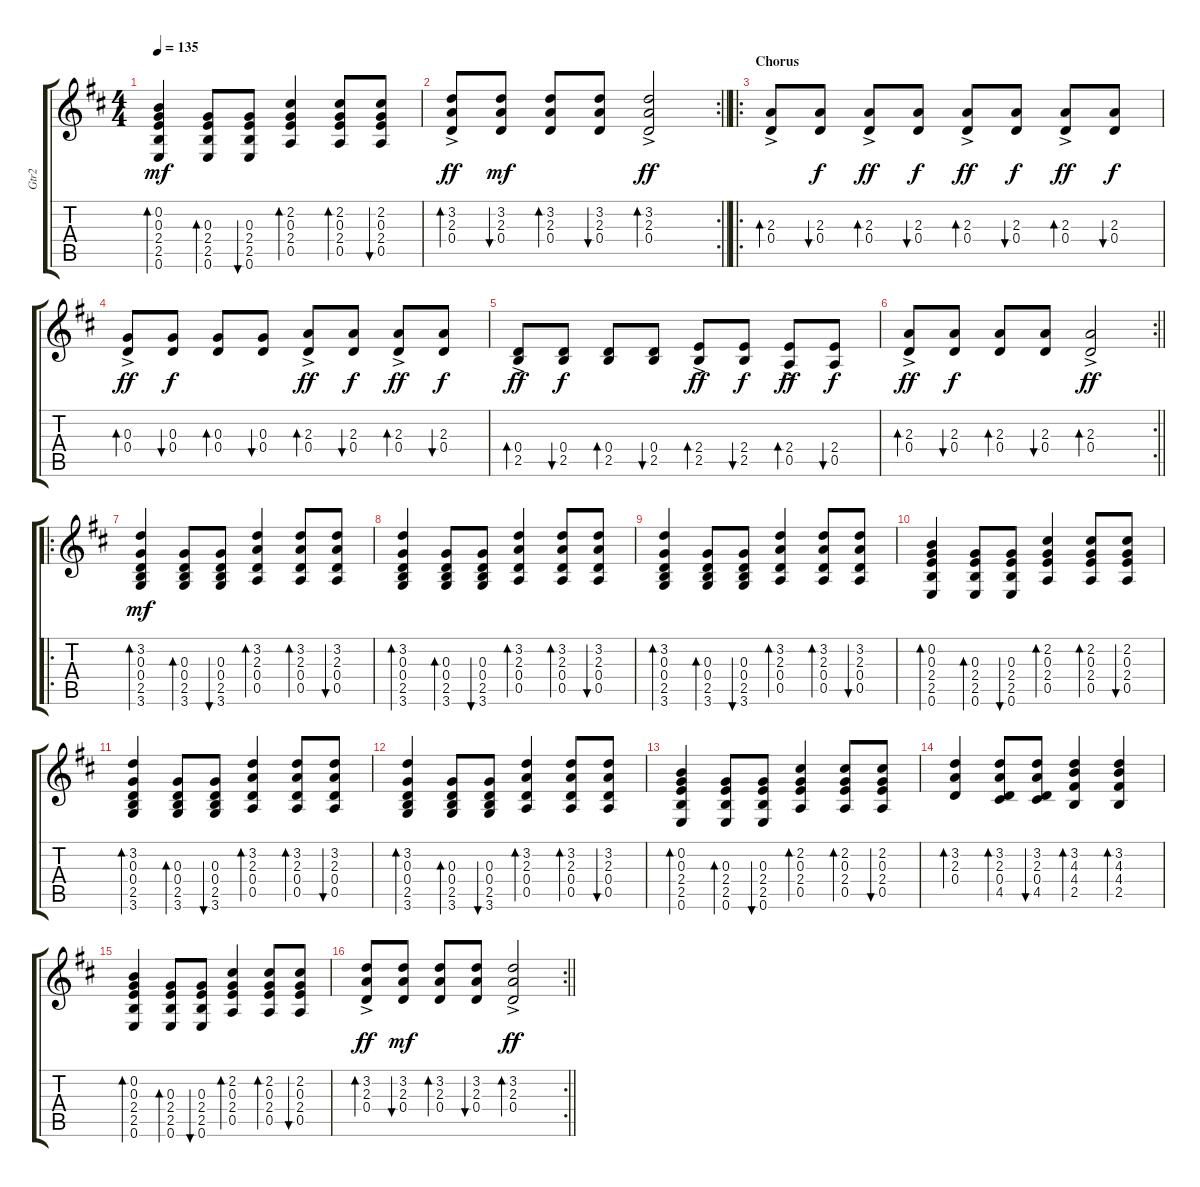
\track ("Gtr2" "Gtr2") {instrument electricguitarjazz}
\staff {score tabs}
\tuning (E4 B3 G3 D3 A2 E2) {hide}
\ts (4 4)
\tempo 135
\clef g2
\ks d
(0.2 0.3 2.4 2.5 0.6).4{bd 60 dy mf} (0.3 2.4 2.5 0.6).8{bd 60} (0.3 2.4 2.5 0.6).8{bu 60} (2.2 0.3 2.4 0.5).4{bd 60} (2.2 0.3 2.4 0.5).8{bd 60} (2.2 0.3 2.4 0.5).8{bu 60} |
\rc 2
\barLineRight lightlight
(3.2 2.3 0.4{ac}).8{bd 60 dy ff} (3.2 2.3 0.4).8{bu 60 dy mf} (3.2 2.3 0.4).8{bd 60} (3.2 2.3 0.4).8{bu 60} (3.2 2.3 0.4{ac}).2{bd 60 dy ff} |
\ro
\section ("" "Chorus")
(2.3 0.4{ac}).8{bd 60 balance 12} (2.3 0.4).8{bu 60 dy f} (2.3 0.4{ac}).8{bd 60 dy ff} (2.3 0.4).8{bu 60 dy f} (2.3 0.4{ac}).8{bd 60 dy ff} (2.3 0.4).8{bu 60 dy f} (2.3 0.4{ac}).8{bd 60 dy ff} (2.3 0.4).8{bu 60 dy f} |
(0.3 0.4{ac}).8{bd 60 dy ff} (0.3 0.4).8{bu 60 dy f} (0.3 0.4).8{bd 60} (0.3 0.4).8{bu 60} (2.3 0.4{ac}).8{bd 60 dy ff} (2.3 0.4).8{bu 60 dy f} (2.3{ac} 0.4{ac}).8{bd 60 dy ff} (2.3 0.4).8{bu 60 dy f} |
(0.4 2.5{ac}).8{bd 60 dy ff} (0.4 2.5).8{bu 60 dy f} (0.4 2.5).8{bd 60} (0.4 2.5).8{bu 60} (2.4 2.5{ac}).8{bd 60 dy ff} (2.4 2.5).8{bu 60 dy f} (2.4 0.5{ac}).8{bd 60 dy ff} (2.4 0.5).8{bu 60 dy f} |
\rc 2
\barLineRight lightlight
(2.3 0.4{ac}).8{bd 60 dy ff} (2.3 0.4).8{bu 60 dy f} (2.3 0.4).8{bd 60} (2.3 0.4).8{bu 60} (2.3 0.4{ac}).2{bd 60 dy ff} |
\ro
(3.2 0.3 0.4 2.5 3.6).4{bd 60 dy mf volume 13} (0.3 0.4 2.5 3.6).8{bd 60} (0.3 0.4 2.5 3.6).8{bu 60} (3.2 2.3 0.4 0.5).4{bd 60} (3.2 2.3 0.4 0.5).8{bd 60} (3.2 2.3 0.4 0.5).8{bu 60} |
(3.2 0.3 0.4 2.5 3.6).4{bd 60} (0.3 0.4 2.5 3.6).8{bd 60} (0.3 0.4 2.5 3.6).8{bu 60} (3.2 2.3 0.4 0.5).4{bd 60} (3.2 2.3 0.4 0.5).8{bd 60} (3.2 2.3 0.4 0.5).8{bu 60} |
(3.2 0.3 0.4 2.5 3.6).4{bd 60} (0.3 0.4 2.5 3.6).8{bd 60} (0.3 0.4 2.5 3.6).8{bu 60} (3.2 2.3 0.4 0.5).4{bd 60} (3.2 2.3 0.4 0.5).8{bd 60} (3.2 2.3 0.4 0.5).8{bu 60} |
(0.2 0.3 2.4 2.5 0.6).4{bd 60} (0.3 2.4 2.5 0.6).8{bd 60} (0.3 2.4 2.5 0.6).8{bu 60} (2.2 0.3 2.4 0.5).4{bd 60} (2.2 0.3 2.4 0.5).8{bd 60} (2.2 0.3 2.4 0.5).8{bu 60} |
(3.2 0.3 0.4 2.5 3.6).4{bd 60} (0.3 0.4 2.5 3.6).8{bd 60} (0.3 0.4 2.5 3.6).8{bu 60} (3.2 2.3 0.4 0.5).4{bd 60} (3.2 2.3 0.4 0.5).8{bd 60} (3.2 2.3 0.4 0.5).8{bu 60} |
(3.2 0.3 0.4 2.5 3.6).4{bd 60} (0.3 0.4 2.5 3.6).8{bd 60} (0.3 0.4 2.5 3.6).8{bu 60} (3.2 2.3 0.4 0.5).4{bd 60} (3.2 2.3 0.4 0.5).8{bd 60} (3.2 2.3 0.4 0.5).8{bu 60} |
(0.2 0.3 2.4 2.5 0.6).4{bd 60} (0.3 2.4 2.5 0.6).8{bd 60} (0.3 2.4 2.5 0.6).8{bu 60} (2.2 0.3 2.4 0.5).4{bd 60} (2.2 0.3 2.4 0.5).8{bd 60} (2.2 0.3 2.4 0.5).8{bu 60} |
(3.2 2.3 0.4).4{bd 60} (3.2 2.3 0.4 4.5).8{bd 60} (3.2 2.3 0.4 4.5).8{bu 60} (3.2 4.3 4.4 2.5).4{bd 60} (3.2 4.3 4.4 2.5).4{bd 60} |
(0.2 0.3 2.4 2.5 0.6).4{bd 60} (0.3 2.4 2.5 0.6).8{bd 60} (0.3 2.4 2.5 0.6).8{bu 60} (2.2 0.3 2.4 0.5).4{bd 60} (2.2 0.3 2.4 0.5).8{bd 60} (2.2 0.3 2.4 0.5).8{bu 60} |
\rc 2
\barLineRight lightlight
(3.2 2.3 0.4{ac}).8{bd 60 dy ff} (3.2 2.3 0.4).8{bu 60 dy mf} (3.2 2.3 0.4).8{bd 60} (3.2 2.3 0.4).8{bu 60} (3.2 2.3 0.4{ac}).2{bd 60 dy ff}
